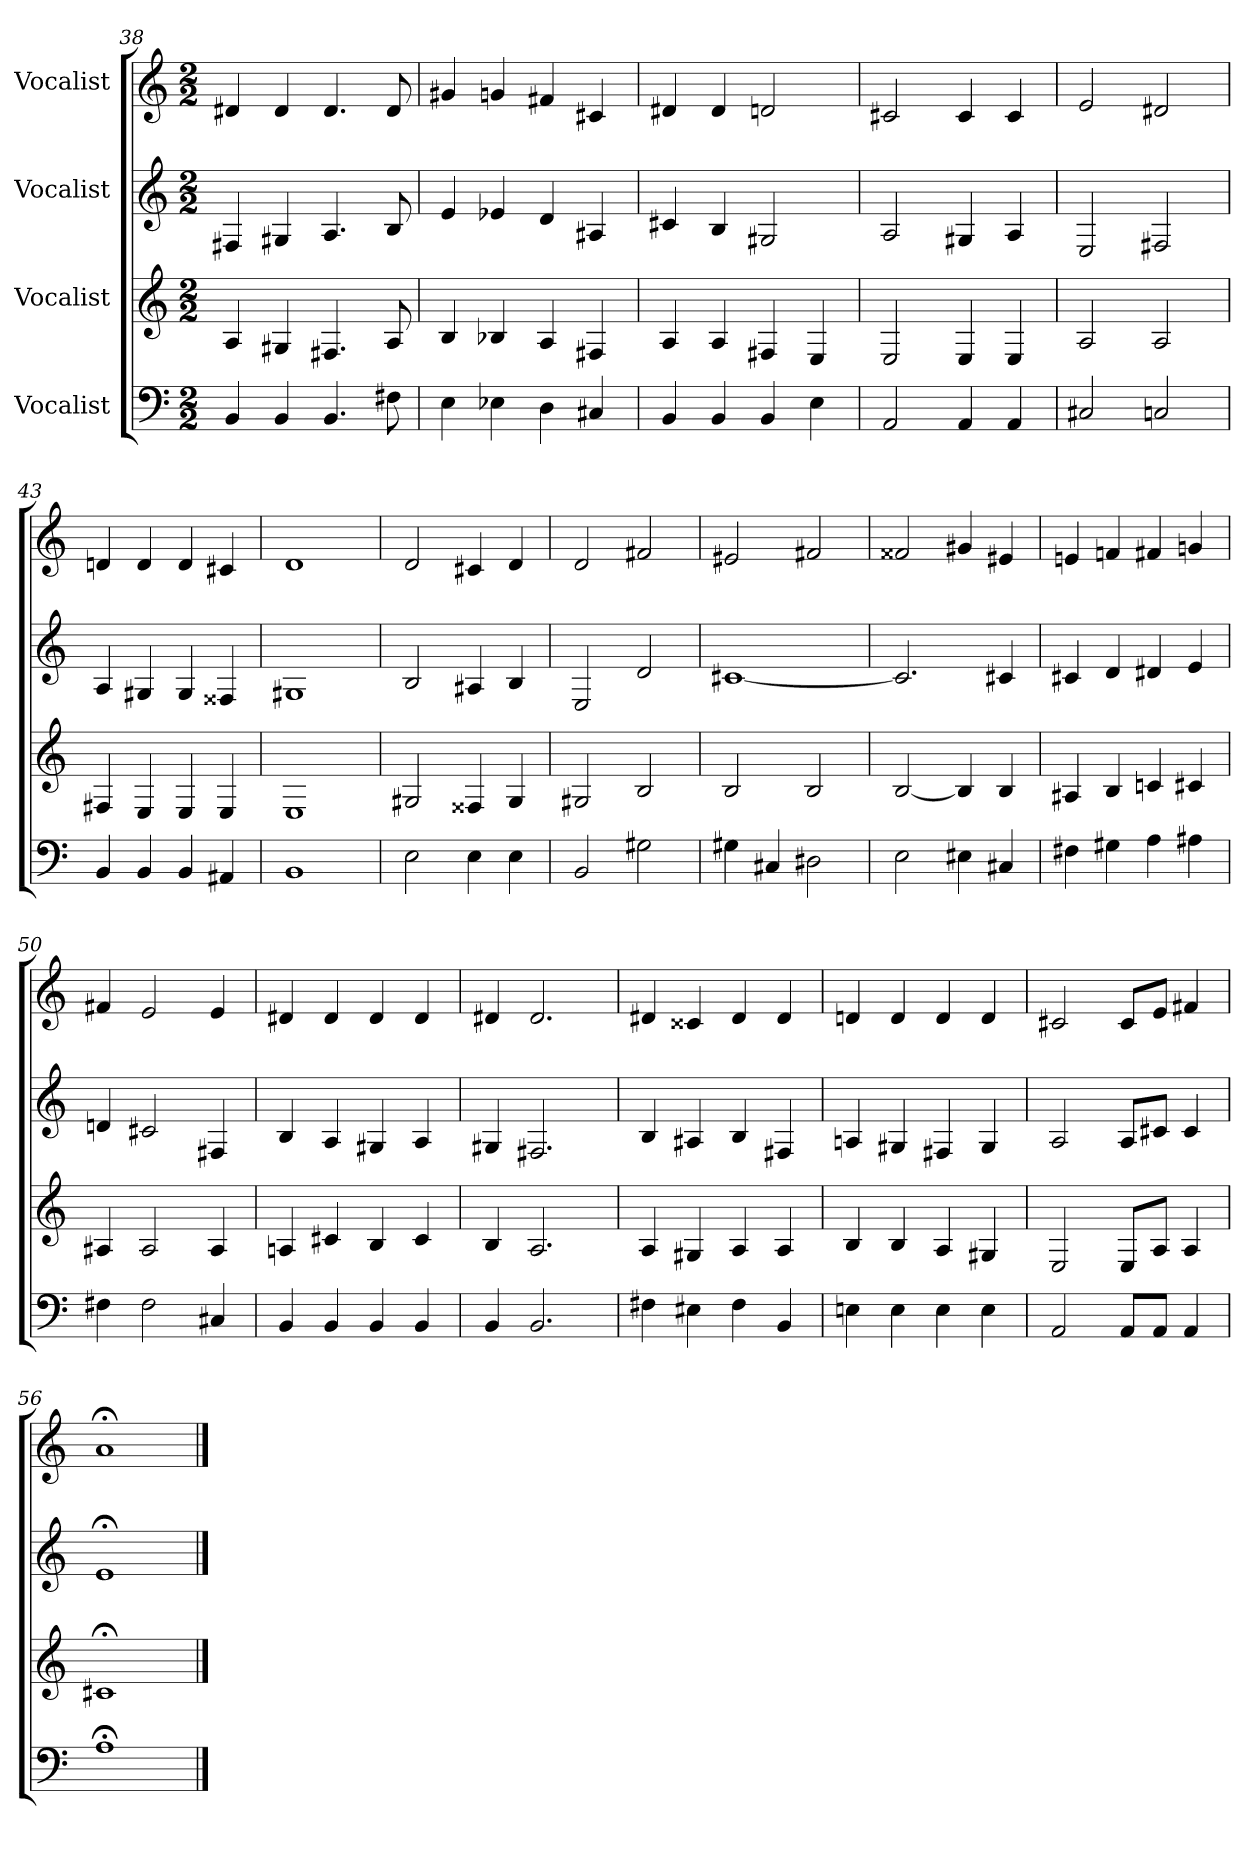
**kern	**kern	**kern	**kern
*part4	*part3	*part2	*part1
*staff4	*staff3	*staff2	*staff1
*I"Vocalist	*I"Vocalist	*I"Vocalist	*I"Vocalist
*M2/2	*M2/2	*M2/2	*M2/2
=38	=38	=38	=38
4BB	4A	4F#X	4d#X
4BB	4G#X	4G#X	4d#
4.BB	4.F#X	4.A	4.d#
8F#X	8A	8B	8d#
=39	=39	=39	=39
4E	4B	4e	4g#X
4E-X	4B-X	4e-X	4gn
4D	4A	4d	4f#X
4C#X	4F#X	4A#X	4c#X
=40	=40	=40	=40
4BB	4A	4c#X	4d#X
4BB	4A	4B	4d#
4BB	4F#X	2G#X	2dn
4E	4E	.	.
=41	=41	=41	=41
2AA	2E	2A	2c#X
4AA	4E	4G#X	4c#
4AA	4E	4A	4c#
=42	=42	=42	=42
2C#X	2A	2E	2e
2Cn	2A	2F#X	2d#X
=43	=43	=43	=43
4BB	4F#X	4A	4dn
4BB	4E	4G#X	4d
4BB	4E	4G#	4d
4AA#X	4E	4F##X	4c#X
=44	=44	=44	=44
1BB	1E	1G#X	1d
=45	=45	=45	=45
2E	2G#X	2B	2d
4E	4F##X	4A#X	4c#X
4E	4G#	4B	4d
=46	=46	=46	=46
2BB	2G#X	2E	2d
2G#X	2B	2d	2f#X
=47	=47	=47	=47
4G#X	2B	[1c#X	2e#X
4C#X	.	.	.
2D#X	2B	.	2f#X
=48	=48	=48	=48
2E	[2B	2.c#]	2f##X
4E#X	4B]	.	4g#X
4C#X	4B	4c#X	4e#X
=49	=49	=49	=49
4F#X	4A#X	4c#X	4en
4G#X	4B	4d	4fn
4A	4cn	4d#X	4f#X
4A#X	4c#X	4e	4gn
=50	=50	=50	=50
4F#X	4A#X	4dn	4f#X
2F#	2A#	2c#X	2e
4C#X	4A#	4F#X	4e
=51	=51	=51	=51
4BB	4An	4B	4d#X
4BB	4c#X	4A	4d#
4BB	4B	4G#X	4d#
4BB	4c#	4A	4d#
=52	=52	=52	=52
4BB	4B	4G#X	4d#X
2.BB	2.A	2.F#X	2.d#
=53	=53	=53	=53
4F#X	4A	4B	4d#X
4E#X	4G#X	4A#X	4c##X
4F#	4A	4B	4d#
4BB	4A	4F#X	4d#
=54	=54	=54	=54
4En	4B	4An	4dn
4E	4B	4G#X	4d
4E	4A	4F#X	4d
4E	4G#X	4G#	4d
=55	=55	=55	=55
2AA	2E	2A	2c#X
8AAL	8EL	8AL	8c#L
8AAJ	8AJ	8c#XJ	8eJ
4AA	4A	4c#	4f#X
=56	=56	=56	=56
1A;<	1c#X;<	1e;<	1a;<
==	==	==	==
*-	*-	*-	*-
